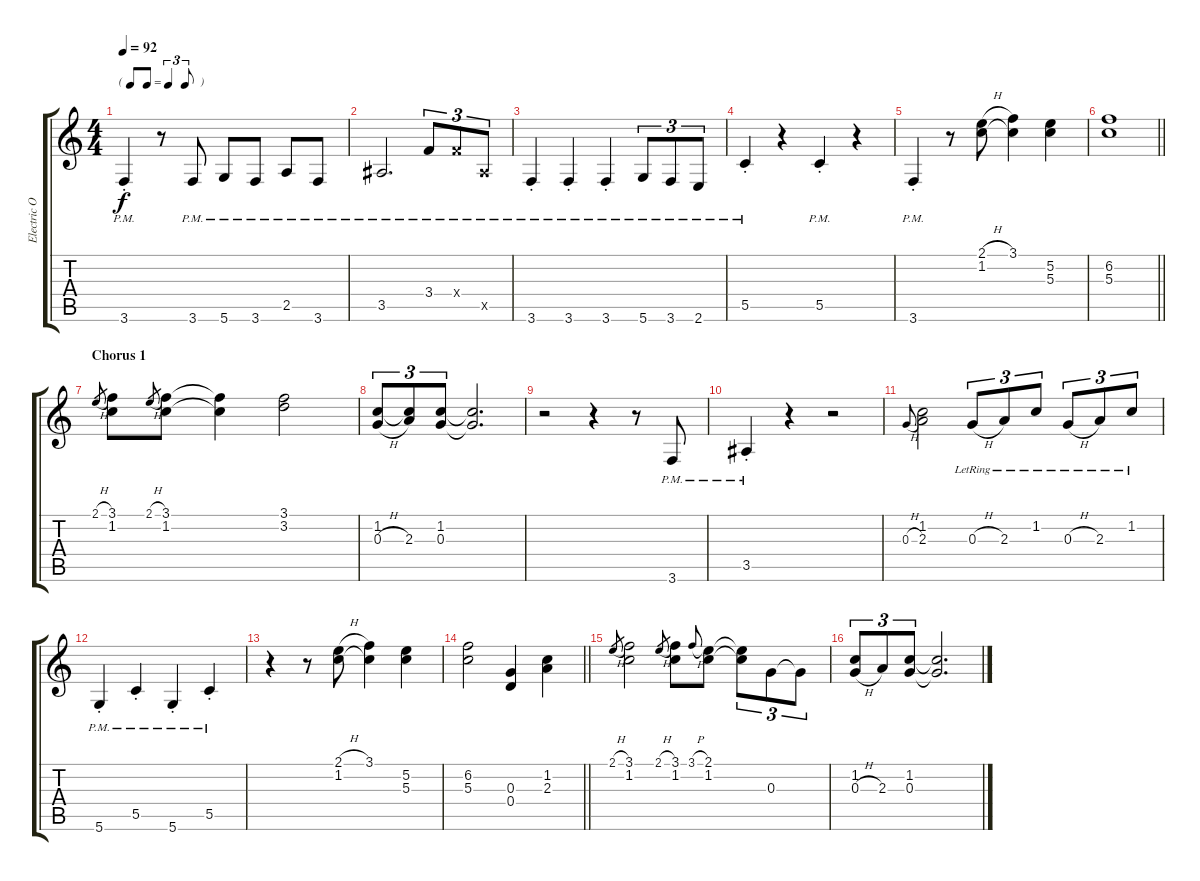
\track ("Electric Open G (Keith)" "Electric O") {instrument electricguitarclean}
\staff {score tabs}
\tuning (D4 B3 G3 D3 G2 D2) {hide}
\ts (4 4)
\tf triplet8th
\tempo 92
\clef g2
\ks c
3.6{pm st}.4{dy f} r.8 3.6{pm}.8 5.6{pm}.8 3.6{pm}.8 2.5{pm}.8 3.6{pm}.8 |
3.5{pm}.2{d} 3.4{pm}.8{tu (3 2)} 3.4{pm x}.8{tu (3 2)} 3.5{pm x}.8{tu (3 2)} |
3.6{pm st}.4 3.6{pm st}.4 3.6{pm st}.4 5.6{pm}.8{tu (3 2)} 3.6{pm}.8{tu (3 2)} 2.6{pm}.8{tu (3 2)} |
5.5{pm st}.4 r.4 5.5{pm st}.4 r.4 |
3.6{pm st}.4 r.8 (2.1{h} 1.2).8{volume 11 instrument electricguitarclean} (3.1 1.2{t}).4 (5.2 5.3).4 |
\barLineRight lightlight
(6.2 5.3).1 |
\section ("" "Chorus 1")
2.1{h}.8{gr} (3.1 1.2).8 2.1{h}.8{gr} (3.1 1.2).8 (3.1{t} 1.2{t}).4 (3.1 3.2).2 |
(1.2 0.3{h}).8{tu (3 2)} (1.2{t} 2.3).8{tu (3 2)} (1.2 0.3).8{tu (3 2)} (1.2{t} 0.3{t}).2{d} |
r.2 r.4 r.8 3.6{pm}.8{volume 9 instrument electricguitarmuted} |
3.5{pm st}.4 r.4 r.2 |
0.3{h}.8{gr onbeat} (1.2 2.3).2 0.3{h lr}.8{tu (3 2)} 2.3{lr}.8{tu (3 2)} 1.2{lr}.8{tu (3 2)} 0.3{h lr}.8{tu (3 2)} 2.3{lr}.8{tu (3 2)} 1.2{lr}.8{tu (3 2)} |
5.6{pm st}.4 5.5{pm st}.4 5.6{pm st}.4 5.5{pm st}.4 |
r.4 r.8 (2.1{h} 1.2).8{volume 11 instrument electricguitarclean} (3.1 1.2{t}).4 (5.2 5.3).4 |
\barLineRight lightlight
(6.2 5.3).2 (0.3 0.4).4 (1.2 2.3).4 |
2.1{h}.8{gr} (3.1 1.2).2 2.1{h}.8{gr} (3.1 1.2).8 3.1{h}.8{gr onbeat} (2.1 1.2).8 (2.1{t} 1.2{t}).8{tu (3 2)} 0.3.8{tu (3 2)} 0.3{t}.8{tu (3 2)} |
(1.2 0.3{h}).8{tu (3 2)} 2.3.8{tu (3 2)} (1.2 0.3).8{tu (3 2)} (1.2{t} 0.3{t}).2{d}
